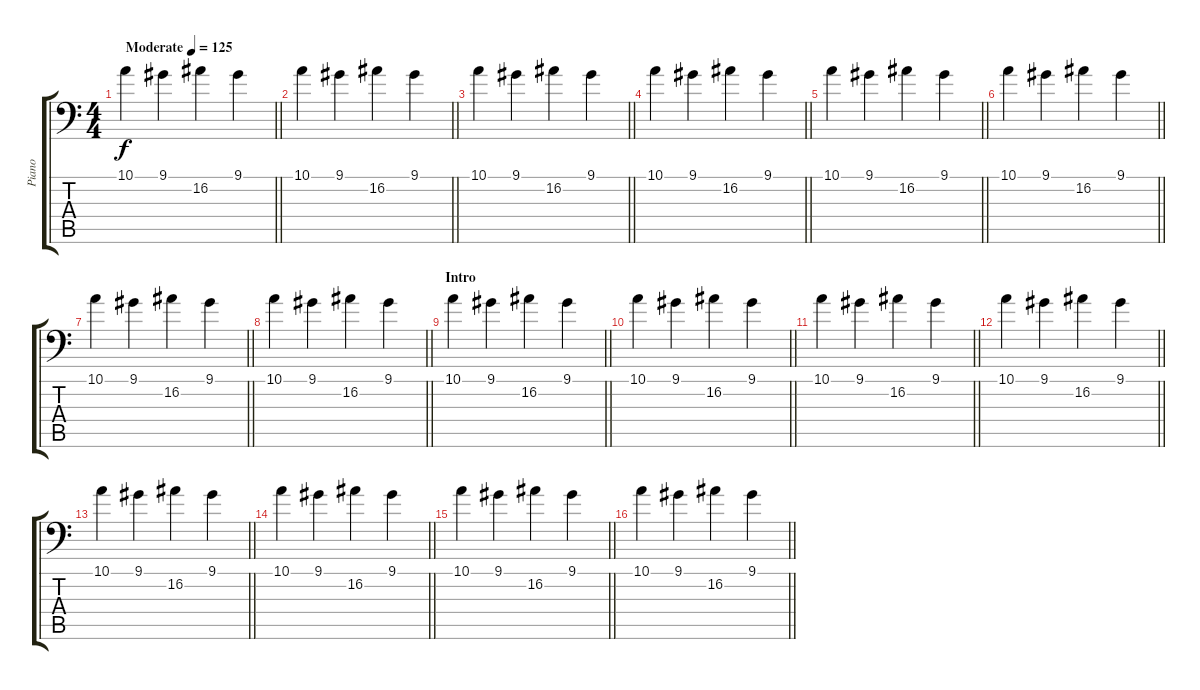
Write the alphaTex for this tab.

\track ("Piano" "Piano") {instrument acousticgrandpiano}
\staff {score tabs}
\tuning (B3 Gb3 D3 A2 E2 A1) {hide}
\ts (4 4)
\tempo (125 "Moderate")
\clef f4
\barLineRight lightlight
\ks c
10.1.4{dy f instrument acousticgrandpiano} 9.1.4 16.2.4 9.1.4 |
\barLineRight lightlight
10.1.4 9.1.4 16.2.4 9.1.4 |
\barLineRight lightlight
10.1.4 9.1.4 16.2.4 9.1.4 |
\barLineRight lightlight
10.1.4 9.1.4 16.2.4 9.1.4 |
\barLineRight lightlight
10.1.4 9.1.4 16.2.4 9.1.4 |
\barLineRight lightlight
10.1.4 9.1.4 16.2.4 9.1.4 |
\barLineRight lightlight
10.1.4 9.1.4 16.2.4 9.1.4 |
\barLineRight lightlight
10.1.4 9.1.4 16.2.4 9.1.4 |
\section ("" "Intro")
\barLineRight lightlight
10.1.4 9.1.4 16.2.4 9.1.4 |
\barLineRight lightlight
10.1.4 9.1.4 16.2.4 9.1.4 |
\barLineRight lightlight
10.1.4 9.1.4 16.2.4 9.1.4 |
\barLineRight lightlight
10.1.4 9.1.4 16.2.4 9.1.4 |
\barLineRight lightlight
10.1.4 9.1.4 16.2.4 9.1.4 |
\barLineRight lightlight
10.1.4 9.1.4 16.2.4 9.1.4 |
\barLineRight lightlight
10.1.4 9.1.4 16.2.4 9.1.4 |
\barLineRight lightlight
10.1.4 9.1.4 16.2.4 9.1.4
